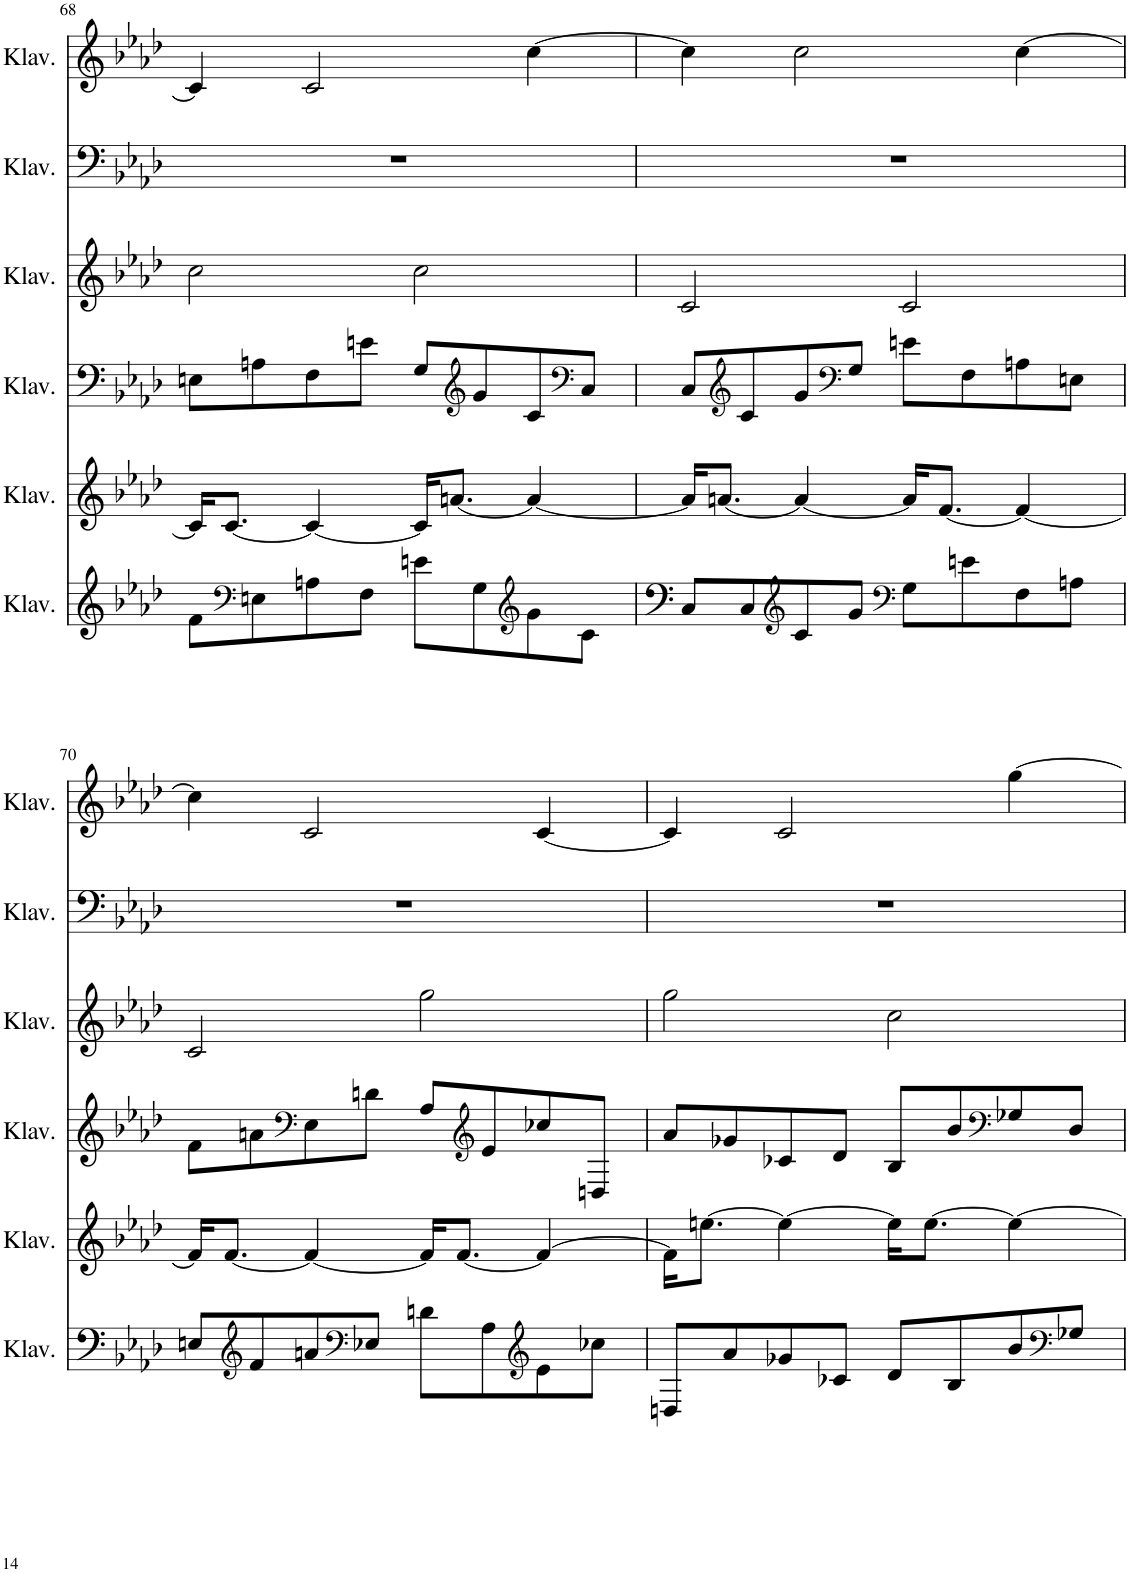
**kern	**kern	**kern	**kern	**kern	**kern
*part6	*part5	*part4	*part3	*part2	*part1
*staff6	*staff5	*staff4	*staff3	*staff2	*staff1
*I"Klavier	*I"Klavier	*I"Klavier	*I"Klavier	*I"Klavier	*I"Klavier
*I'Klav.	*I'Klav.	*I'Klav.	*I'Klav.	*I'Klav.	*I'Klav.
!!LO:PB:g=z
*clefG2	*clefG2	*clefG2	*clefG2	*clefF4	*clefG2
*k[b-e-a-d-]	*k[b-e-a-d-]	*k[b-e-a-d-]	*k[b-e-a-d-]	*k[b-e-a-d-]	*k[b-e-a-d-]
*M4/4	*M4/4	*M4/4	*M4/4	*M4/4	*M4/4
=68	=68	=68	=68	=68	=68
8f\L	16c/KL]	8En\L	2cc\	1r	4c/]
.	[8.c/J	.	.	.	.
*clefF4	*	*	*	*	*
8En\	.	8An\	.	.	.
8An\	4c/_	8F\	.	.	2c/
8F\J	.	8en\J	.	.	.
8en\L	16c/KL]	8G/L	2cc\	.	.
.	[8.an/J	.	.	.	.
*	*	*clefG2	*	*	*
8G\	.	8g/	.	.	.
*clefG2	*	*	*	*	*
8g\	4a/_	8c/	.	.	[4cc\
*	*	*clefF4	*	*	*
8c\J	.	8C/J	.	.	.
=69	=69	=69	=69	=69	=69
8C/L	16a/KL]	8C/L	2c/	1r	4cc\]
.	[8.an/J	.	.	.	.
*	*	*clefG2	*	*	*
8C/	.	8c/	.	.	.
*clefG2	*	*	*	*	*
8c/	4a/_	8g/	.	.	2cc\
*	*	*clefF4	*	*	*
8g/J	.	8G/J	.	.	.
*clefF4	*	*	*	*	*
8G\L	16a/KL]	8en\L	2c/	.	.
.	[8.f/J	.	.	.	.
8en\	.	8F\	.	.	.
8F\	4f/_	8An\	.	.	[4cc\
8An\J	.	8En\J	.	.	.
!!LO:LB:g=z
=70	=70	=70	=70	=70	=70
8En/L	16f/KL]	8f\L	2c/	1r	4cc\]
.	[8.f/J	.	.	.	.
*clefG2	*	*	*	*	*
8f/	.	8an\	.	.	.
*	*	*clefF4	*	*	*
8an/	4f/_	8E-\	.	.	2c/
*clefF4	*	*	*	*	*
8E-X/J	.	8dn\J	.	.	.
8dn\L	16f/KL]	8A-/L	2gg\	.	.
.	[8.f/J	.	.	.	.
*	*	*clefG2	*	*	*
8A-\	.	8e-/	.	.	.
*clefG2	*	*	*	*	*
8e-\	4f/_	8cc-X/	.	.	[4c/
8cc-X\J	.	8Dn/J	.	.	.
=71	=71	=71	=71	=71	=71
8Dn/L	16f\KL]	8a-/L	2gg\	1r	4c/]
.	[8.een\J	.	.	.	.
8a-/	.	8g-X/	.	.	.
8g-X/	4ee\_	8c-X/	.	.	2c/
8c-X/J	.	8d-/J	.	.	.
8d-/L	16ee\KL]	8B-/L	2cc\	.	.
.	[8.ee\J	.	.	.	.
8B-/	.	8b-/	.	.	.
*	*	*clefF4	*	*	*
8b-/	4ee\_	8G-X/	.	.	[4gg\
*clefF4	*	*	*	*	*
8G-X/J	.	8D-/J	.	.	.
=	=	=	=	=	=
*-	*-	*-	*-	*-	*-
